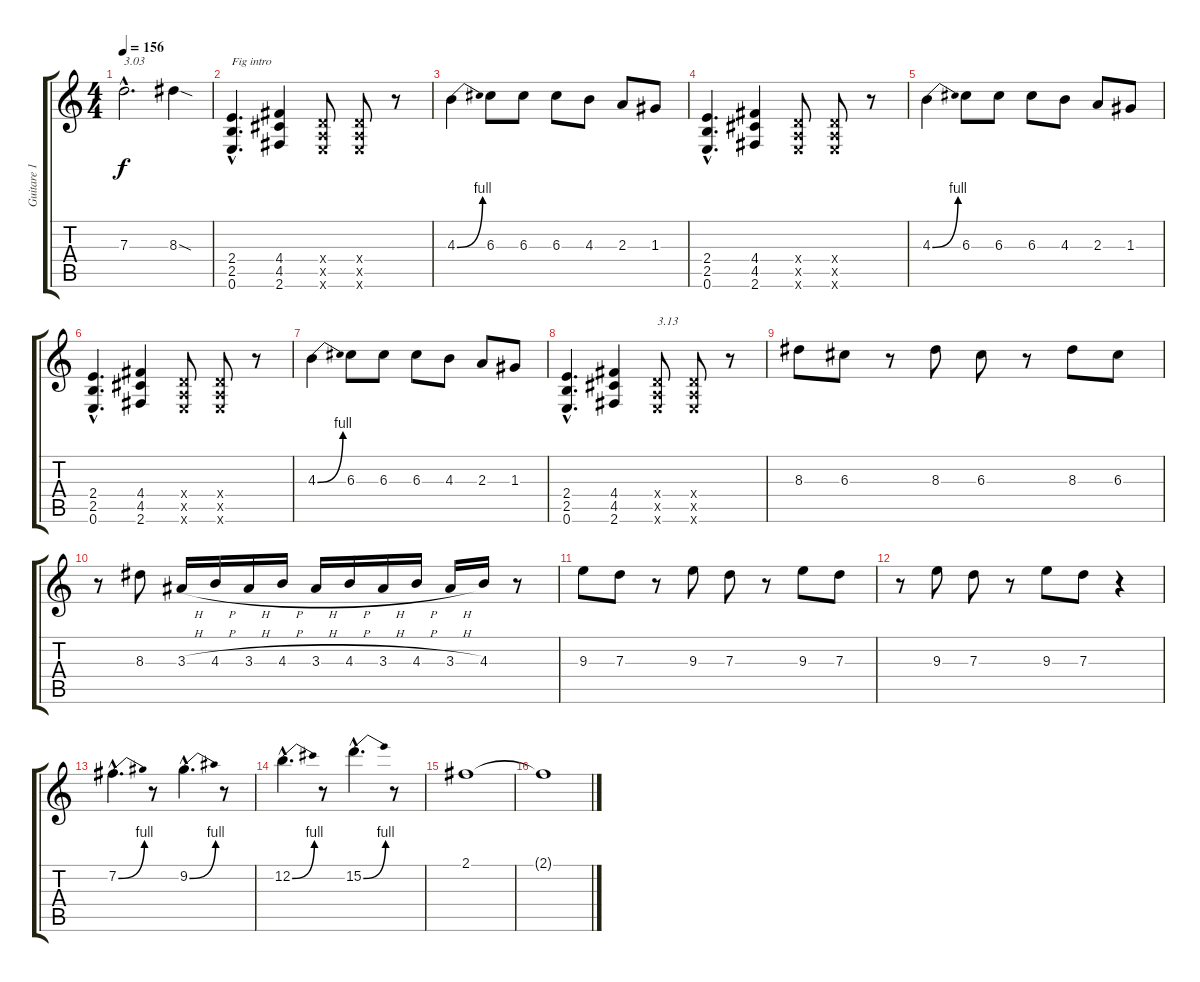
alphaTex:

\track ("Guitare 1" "Guitare 1") {instrument overdrivenguitar}
\staff {score tabs}
\tuning (E4 B3 G3 D3 A2 E2) {hide}
\ts (4 4)
\tempo 156
\clef g2
\ks c
7.3{hac}.2{d txt "3.03" dy f} 8.3{sod}.4 |
(2.4{hac} 2.5{hac} 0.6{hac}).4{d txt "Fig intro"} (4.4 4.5 2.6).4 (0.4{x} 0.5{x} 0.6{x}).8 (0.4{x} 0.5{x} 0.6{x}).8 r.8 |
4.3{be (bend 0 0 60 4)}.4 6.3.8 6.3.8 6.3.8 4.3.8 2.3.8 1.3.8 |
(2.4{hac} 2.5{hac} 0.6{hac}).4{d} (4.4 4.5 2.6).4 (0.4{x} 0.5{x} 0.6{x}).8 (0.4{x} 0.5{x} 0.6{x}).8 r.8 |
4.3{be (bend 0 0 60 4)}.4 6.3.8 6.3.8 6.3.8 4.3.8 2.3.8 1.3.8 |
(2.4{hac} 2.5{hac} 0.6{hac}).4{d} (4.4 4.5 2.6).4 (0.4{x} 0.5{x} 0.6{x}).8 (0.4{x} 0.5{x} 0.6{x}).8 r.8 |
4.3{be (bend 0 0 60 4)}.4 6.3.8 6.3.8 6.3.8 4.3.8 2.3.8 1.3.8 |
(2.4{hac} 2.5{hac} 0.6{hac}).4{d} (4.4 4.5 2.6).4 (0.4{x} 0.5{x} 0.6{x}).8{txt "3.13"} (0.4{x} 0.5{x} 0.6{x}).8 r.8 |
8.3.8 6.3.8 r.8 8.3.8 6.3.8 r.8 8.3.8 6.3.8 |
r.8 8.3.8 3.3{h}.16 4.3{h}.16 3.3{h}.16 4.3{h}.16 3.3{h}.16 4.3{h}.16 3.3{h}.16 4.3{h}.16 3.3{h}.16 4.3.16 r.8 |
9.3.8 7.3.8 r.8 9.3.8 7.3.8 r.8 9.3.8 7.3.8 |
r.8 9.3.8 7.3.8 r.8 9.3.8 7.3.8 r.4 |
7.2{be (bend 0 0 60 4) hac}.4{d} r.8 9.2{be (bend 0 0 60 4) hac}.4{d} r.8 |
12.2{be (bend 0 0 60 4) hac}.4{d} r.8 15.2{be (bend 0 0 60 4) hac}.4{d} r.8 |
2.1.1 |
2.1{t}.1
